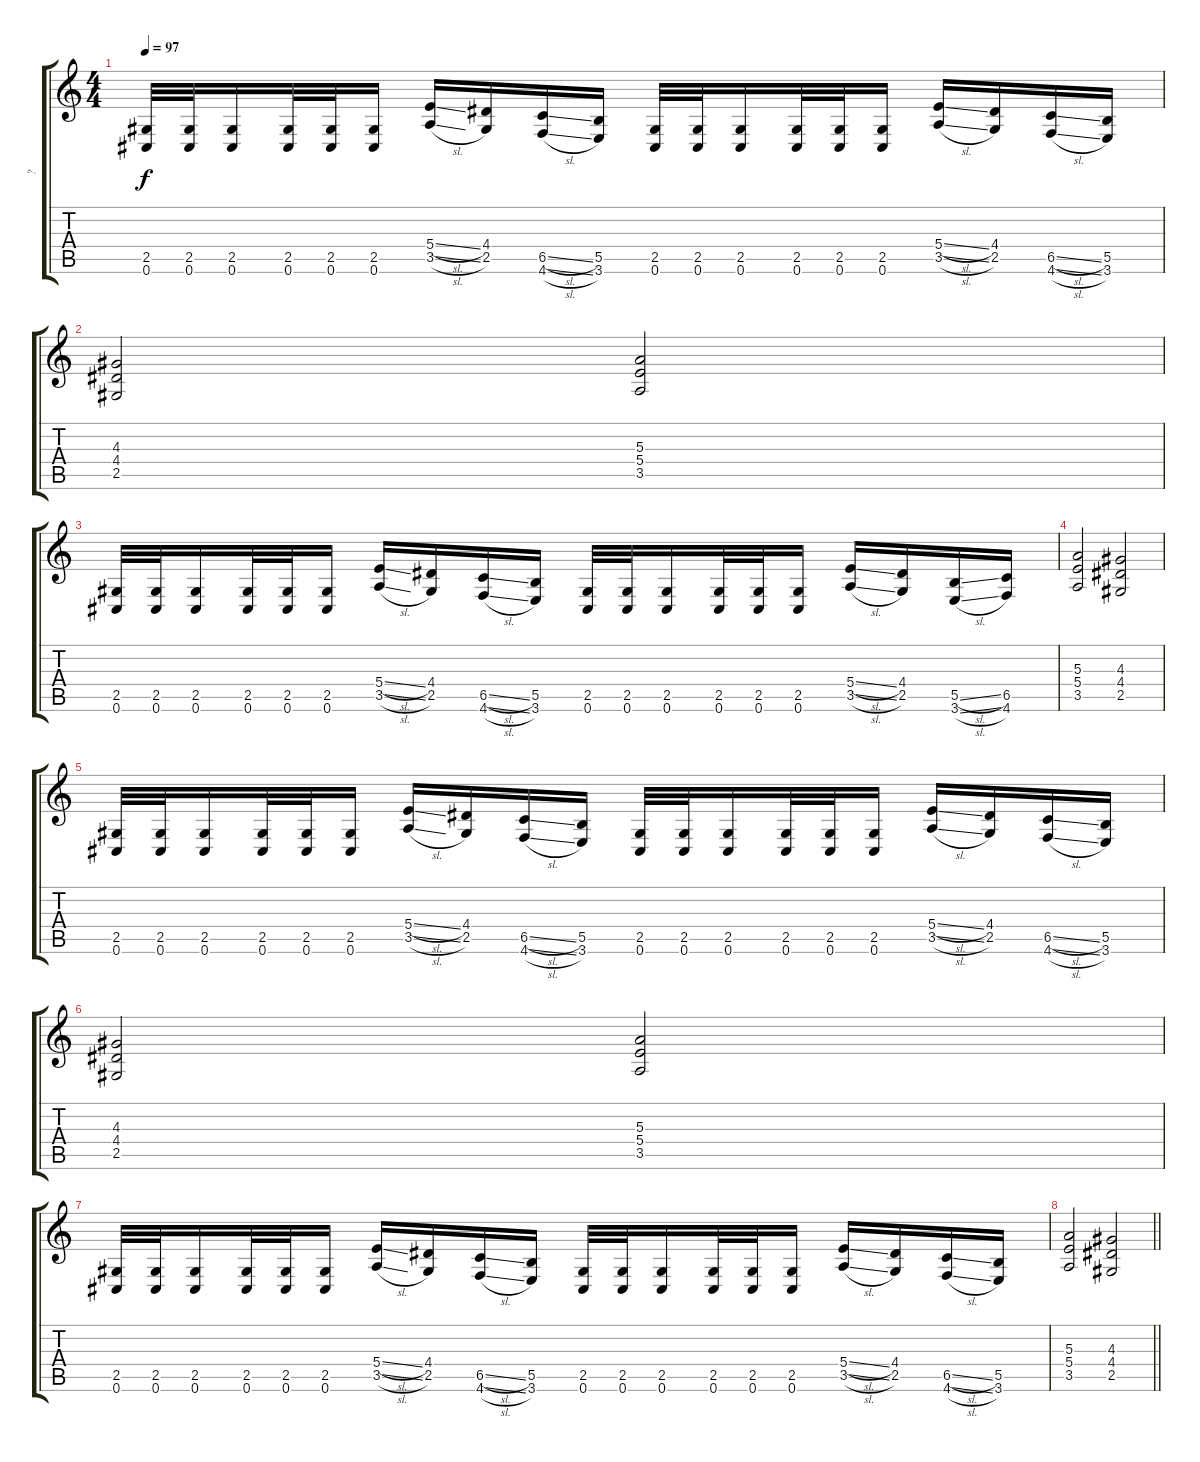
\track ("?" "?") {instrument distortionguitar}
\staff {score tabs}
\tuning (Db4 Ab3 E3 B2 Gb2 Db2) {hide}
\ts (4 4)
\tempo 97
\clef g2
\ks c
(2.5 0.6).32{dy f} (2.5 0.6).32 (2.5 0.6).16 (2.5 0.6).32 (2.5 0.6).32 (2.5 0.6).16 (5.4{sl} 3.5{sl}).16 (4.4 2.5).16 (6.5{sl} 4.6{sl}).16 (5.5 3.6).16 (2.5 0.6).32 (2.5 0.6).32 (2.5 0.6).16 (2.5 0.6).32 (2.5 0.6).32 (2.5 0.6).16 (5.4{sl} 3.5{sl}).16 (4.4 2.5).16 (6.5{sl} 4.6{sl}).16 (5.5 3.6).16 |
(4.3 4.4 2.5).2 (5.3 5.4 3.5).2 |
(2.5 0.6).32 (2.5 0.6).32 (2.5 0.6).16 (2.5 0.6).32 (2.5 0.6).32 (2.5 0.6).16 (5.4{sl} 3.5{sl}).16 (4.4 2.5).16 (6.5{sl} 4.6{sl}).16 (5.5 3.6).16 (2.5 0.6).32 (2.5 0.6).32 (2.5 0.6).16 (2.5 0.6).32 (2.5 0.6).32 (2.5 0.6).16 (5.4{sl} 3.5{sl}).16 (4.4 2.5).16 (5.5{sl} 3.6{sl}).16 (6.5 4.6).16 |
(5.3 5.4 3.5).2 (4.3 4.4 2.5).2 |
(2.5 0.6).32 (2.5 0.6).32 (2.5 0.6).16 (2.5 0.6).32 (2.5 0.6).32 (2.5 0.6).16 (5.4{sl} 3.5{sl}).16 (4.4 2.5).16 (6.5{sl} 4.6{sl}).16 (5.5 3.6).16 (2.5 0.6).32 (2.5 0.6).32 (2.5 0.6).16 (2.5 0.6).32 (2.5 0.6).32 (2.5 0.6).16 (5.4{sl} 3.5{sl}).16 (4.4 2.5).16 (6.5{sl} 4.6{sl}).16 (5.5 3.6).16 |
(4.3 4.4 2.5).2 (5.3 5.4 3.5).2 |
(2.5 0.6).32 (2.5 0.6).32 (2.5 0.6).16 (2.5 0.6).32 (2.5 0.6).32 (2.5 0.6).16 (5.4{sl} 3.5{sl}).16 (4.4 2.5).16 (6.5{sl} 4.6{sl}).16 (5.5 3.6).16 (2.5 0.6).32 (2.5 0.6).32 (2.5 0.6).16 (2.5 0.6).32 (2.5 0.6).32 (2.5 0.6).16 (5.4{sl} 3.5{sl}).16 (4.4 2.5).16 (6.5{sl} 4.6{sl}).16 (5.5 3.6).16 |
\barLineRight lightlight
(5.3 5.4 3.5).2 (4.3 4.4 2.5).2
